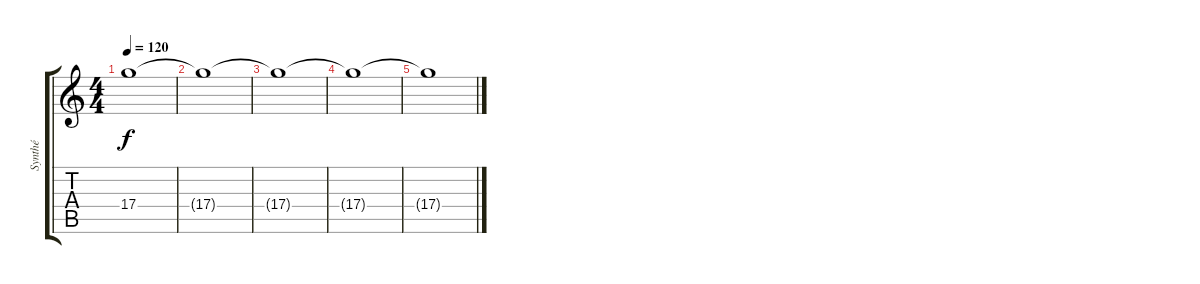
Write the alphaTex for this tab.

\track ("Synthé" "Synthé") {instrument lead1square}
\staff {score tabs}
\tuning (E5 B4 G4 D4 A3 E3) {hide}
\ts (4 4)
\tempo 120
\clef g2
\ks c
17.4{t}.1{dy f} |
17.4{t}.1 |
17.4{t}.1 |
17.4{t}.1 |
17.4{t}.1
